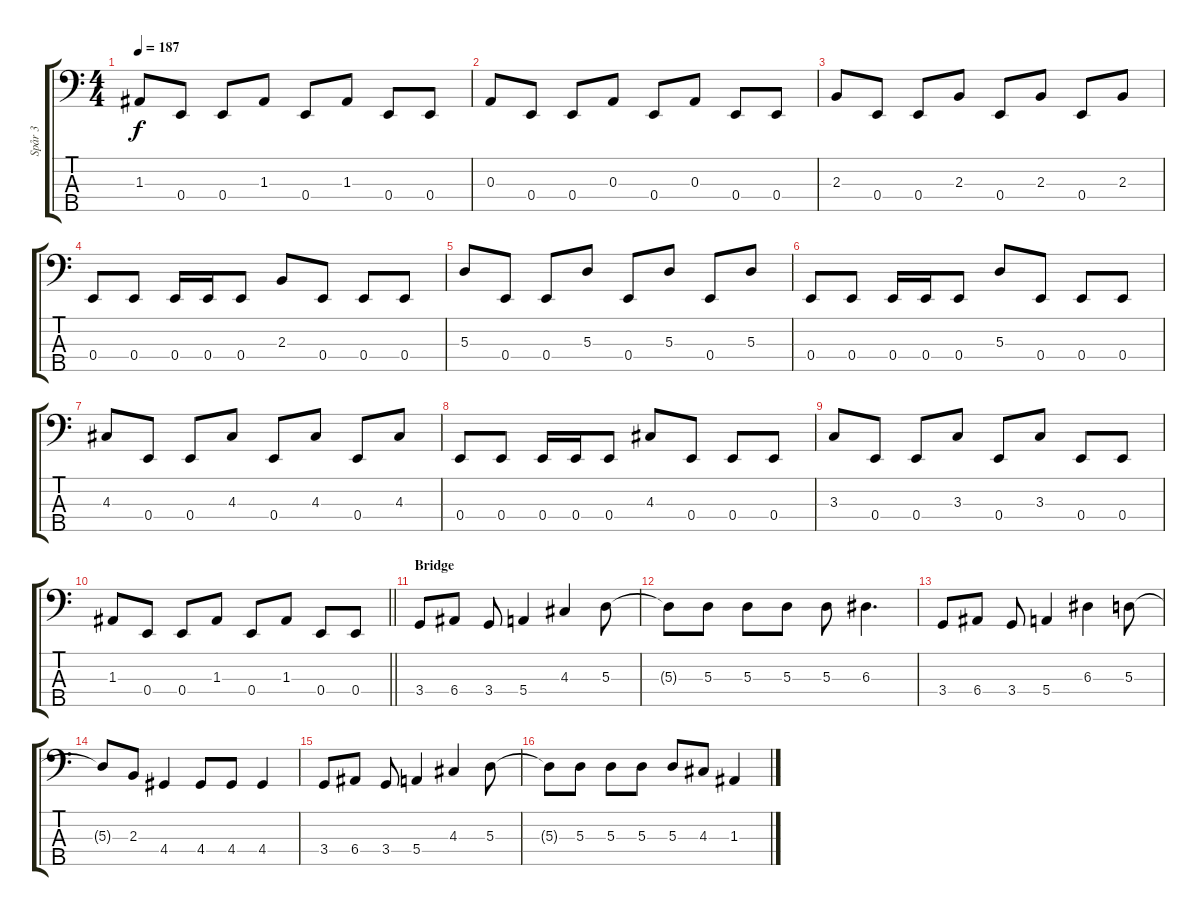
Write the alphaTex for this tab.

\track ("Spår 3" "Spår 3") {instrument electricbassfinger}
\staff {score tabs}
\tuning (G2 D2 A1 E1 B0) {hide}
\ts (4 4)
\tempo 187
\clef f4
\ks c
1.3.8{dy f} 0.4.8 0.4.8 1.3.8 0.4.8 1.3.8 0.4.8 0.4.8 |
0.3.8 0.4.8 0.4.8 0.3.8 0.4.8 0.3.8 0.4.8 0.4.8 |
2.3.8 0.4.8 0.4.8 2.3.8 0.4.8 2.3.8 0.4.8 2.3.8 |
0.4.8 0.4.8 0.4.16 0.4.16 0.4.8 2.3.8 0.4.8 0.4.8 0.4.8 |
5.3.8 0.4.8 0.4.8 5.3.8 0.4.8 5.3.8 0.4.8 5.3.8 |
0.4.8 0.4.8 0.4.16 0.4.16 0.4.8 5.3.8 0.4.8 0.4.8 0.4.8 |
4.3.8 0.4.8 0.4.8 4.3.8 0.4.8 4.3.8 0.4.8 4.3.8 |
0.4.8 0.4.8 0.4.16 0.4.16 0.4.8 4.3.8 0.4.8 0.4.8 0.4.8 |
3.3.8 0.4.8 0.4.8 3.3.8 0.4.8 3.3.8 0.4.8 0.4.8 |
\barLineRight lightlight
1.3.8 0.4.8 0.4.8 1.3.8 0.4.8 1.3.8 0.4.8 0.4.8 |
\section ("" "Bridge")
3.4.8 6.4.8 3.4.8 5.4.4 4.3.4 5.3.8 |
5.3{t}.8 5.3.8 5.3.8 5.3.8 5.3.8 6.3.4{d} |
3.4.8 6.4.8 3.4.8 5.4.4 6.3.4 5.3.8 |
5.3{t}.8 2.3.8 4.4.4 4.4.8 4.4.8 4.4.4 |
3.4.8 6.4.8 3.4.8 5.4.4 4.3.4 5.3.8 |
5.3{t}.8 5.3.8 5.3.8 5.3.8 5.3.8 4.3.8 1.3.4
